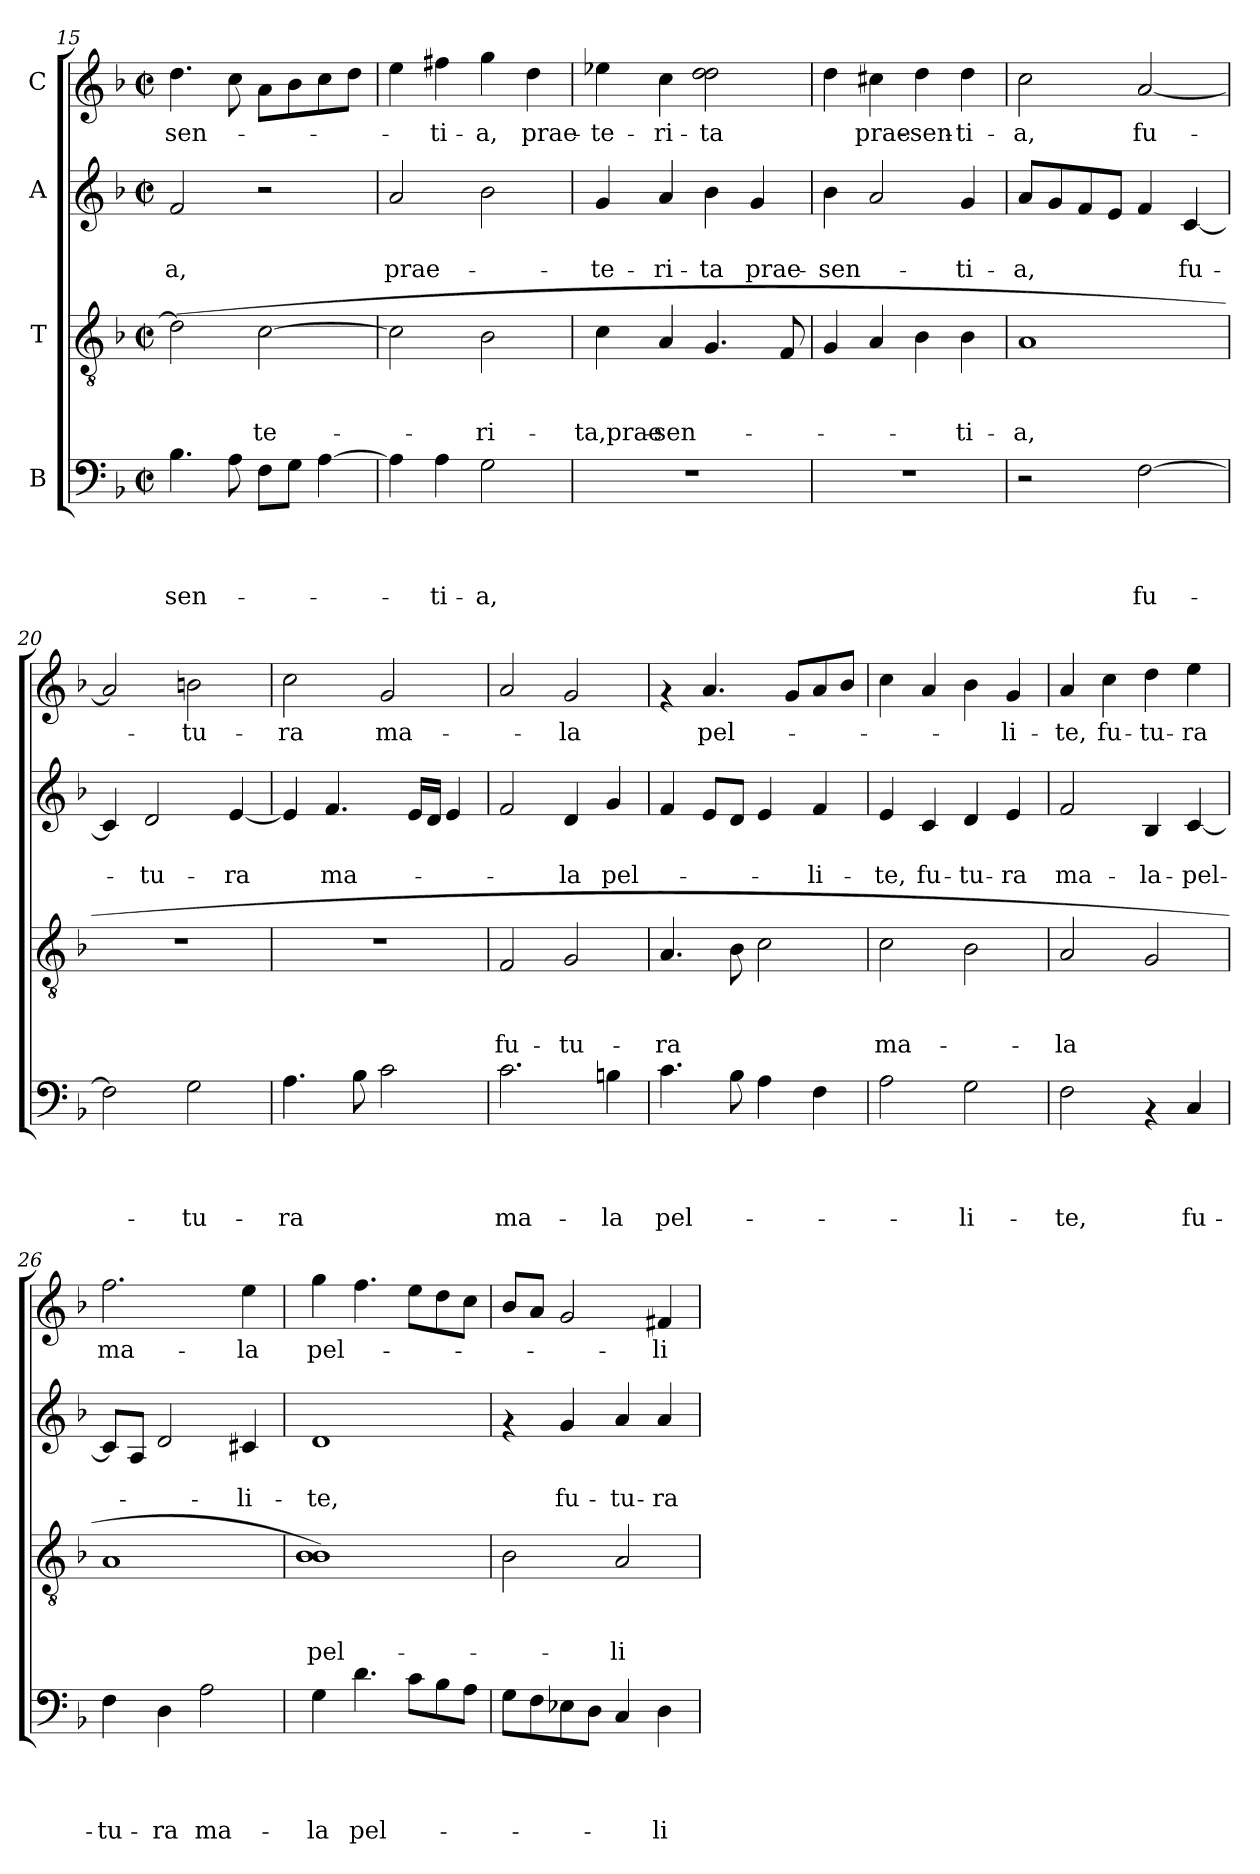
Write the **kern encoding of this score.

**kern	**text	**text	**text	**text	**kern	**text	**text	**text	**kern	**text	**text	**kern	**text
*part4	*part4	*part4	*part4	*part4	*part3	*part3	*part3	*part3	*part2	*part2	*part2	*part1	*part1
*staff4	*staff4	*staff4	*staff4	*staff4	*staff3	*staff3	*staff3	*staff3	*staff2	*staff2	*staff2	*staff1	*staff1
*I"B	*	*	*	*	*I"T	*	*	*	*I"A	*	*	*I"C	*
*clefF4	*	*	*	*	*clefGv2	*	*	*	*clefG2	*	*	*clefG2	*
*k[b-]	*	*	*	*	*k[b-]	*	*	*	*k[b-]	*	*	*k[b-]	*
*F:	*	*	*	*	*F:	*	*	*	*F:	*	*	*F:	*
*M2/2	*	*	*	*	*M2/2	*	*	*	*M2/2	*	*	*M2/2	*
*met(c|)	*	*	*	*	*met(c|)	*	*	*	*met(c|)	*	*	*met(c|)	*
=15	=15	=15	=15	=15	=15	=15	=15	=15	=15	=15	=15	=15	=15
!	!	!	!	!LO:LY:b:rj	!	!	!	!	!	!	!LO:LY:b:rj	!	!LO:LY:b:rj
4.B-\	.	.	.	-sen-	(<2d\]	.	.	.	2f/	.	-a,	4.dd\	-sen-
8A\	.	.	.	.	.	.	.	.	.	.	.	8cc\	.
!	!	!	!	!	!	!	!	!LO:LY:b	!	!	!	!	!
8F\L	.	.	.	.	[>2c\	.	.	-te-	2r	.	.	8a\L	.
8G\J	.	.	.	.	.	.	.	.	.	.	.	8b-\	.
[>4A\	.	.	.	.	.	.	.	.	.	.	.	8cc\	.
.	.	.	.	.	.	.	.	.	.	.	.	8dd\J	.
=16	=16	=16	=16	=16	=16	=16	=16	=16	=16	=16	=16	=16	=16
!	!	!	!	!	!	!	!	!	!	!	!LO:LY:b:rj	!	!
4A\]	.	.	.	.	2c\]	.	.	.	2a/	.	prae-	4ee\	.
!	!	!	!	!LO:LY:b:rj	!	!	!	!	!	!	!	!	!LO:LY:b:rj
4A\	.	.	.	-ti-	.	.	.	.	.	.	.	4ff#X\	-ti-
!	!	!	!	!LO:LY:b:rj	!	!	!	!LO:LY:b	!	!	!	!	!LO:LY:b:rj
2G\	.	.	.	-a,	2B-\	.	.	-ri-	2b-\	.	.	4gg\	-a,
!	!	!	!	!	!	!	!	!	!	!	!	!	!LO:LY:b:rj
.	.	.	.	.	.	.	.	.	.	.	.	4dd\	prae-
=17	=17	=17	=17	=17	=17	=17	=17	=17	=17	=17	=17	=17	=17
!	!	!	!	!	!	!	!	!LO:LY:b	!	!	!LO:LY:b:rj	!	!LO:LY:b:rj
1r	.	.	.	.	4c\	.	.	-ta,prae-	4g/	.	-te-	4ee-X\	-te-
!	!	!	!	!	!	!	!	!LO:LY:b	!	!	!LO:LY:b:rj	!	!LO:LY:b:rj
.	.	.	.	.	4A/	.	.	-sen-	4a/	.	-ri-	4cc\	-ri-
!	!	!	!	!	!	!	!	!	!	!	!LO:LY:b:rj	!	!LO:LY:b:rj
.	.	.	.	.	4.G/	.	.	.	4b-\	.	-ta	2dd\ 2dd\	-ta
!	!	!	!	!	!	!	!	!	!	!	!LO:LY:b:rj	!	!
.	.	.	.	.	.	.	.	.	4g/	.	prae-	.	.
.	.	.	.	.	8F/	.	.	.	.	.	.	.	.
!!LO:PB:g=z
=18	=18	=18	=18	=18	=18	=18	=18	=18	=18	=18	=18	=18	=18
!	!	!	!	!	!	!	!	!	!	!	!LO:LY:b:rj	!	!
1r	.	.	.	.	4G/	.	.	.	4b-\	.	-sen-	4dd\	.
!	!	!	!	!	!	!	!	!	!	!	!	!	!LO:LY:b:rj
.	.	.	.	.	4A/	.	.	.	2a/	.	.	4cc#X\	prae-
!	!	!	!	!	!	!	!	!	!	!	!	!	!LO:LY:b:rj
.	.	.	.	.	4B-\	.	.	.	.	.	.	4dd\	-sen-
!	!	!	!	!	!	!	!	!LO:LY:b	!	!	!LO:LY:b:rj	!	!LO:LY:b:rj
.	.	.	.	.	4B-\	.	.	-ti-	4g/	.	-ti-	4dd\	-ti-
=19	=19	=19	=19	=19	=19	=19	=19	=19	=19	=19	=19	=19	=19
!	!	!	!	!	!	!	!	!LO:LY:b	!	!	!LO:LY:b:rj	!	!LO:LY:b:rj
2r	.	.	.	.	1A	.	.	-a,	8a/L	.	-a,	2cc\	-a,
.	.	.	.	.	.	.	.	.	8g/	.	.	.	.
.	.	.	.	.	.	.	.	.	8f/	.	.	.	.
.	.	.	.	.	.	.	.	.	8e/J	.	.	.	.
!	!	!	!	!LO:LY:b:rj	!	!	!	!	!	!	!	!	!LO:LY:b:rj
[>2F\	.	.	.	fu-	.	.	.	.	4f/	.	.	[<2a/	fu-
!	!	!	!	!	!	!	!	!	!	!	!LO:LY:b:rj	!	!
.	.	.	.	.	.	.	.	.	[<4c/	.	fu-	.	.
=20	=20	=20	=20	=20	=20	=20	=20	=20	=20	=20	=20	=20	=20
2F\]	.	.	.	.	1r	.	.	.	4c/]	.	.	2a/]	.
!	!	!	!	!	!	!	!	!	!	!	!LO:LY:b:rj	!	!
.	.	.	.	.	.	.	.	.	2d/	.	-tu-	.	.
!	!	!	!	!LO:LY:b:rj	!	!	!	!	!	!	!	!	!LO:LY:b:rj
2G\	.	.	.	-tu-	.	.	.	.	.	.	.	2bn\	-tu-
!	!	!	!	!	!	!	!	!	!	!	!LO:LY:b:rj	!	!
.	.	.	.	.	.	.	.	.	[<4e/	.	-ra	.	.
=21	=21	=21	=21	=21	=21	=21	=21	=21	=21	=21	=21	=21	=21
!	!	!	!	!LO:LY:b:rj	!	!	!	!	!	!	!	!	!LO:LY:b:rj
4.A\	.	.	.	-ra	1r	.	.	.	4e/]	.	.	2cc\	-ra
!	!	!	!	!	!	!	!	!	!	!	!LO:LY:b:rj	!	!
.	.	.	.	.	.	.	.	.	4.f/	.	ma-	.	.
8B-\	.	.	.	.	.	.	.	.	.	.	.	.	.
!	!	!	!	!	!	!	!	!	!	!	!	!	!LO:LY:b:rj
2c\	.	.	.	.	.	.	.	.	.	.	.	2g/	ma-
.	.	.	.	.	.	.	.	.	16e/LL	.	.	.	.
.	.	.	.	.	.	.	.	.	16d/JJ	.	.	.	.
.	.	.	.	.	.	.	.	.	4e/	.	.	.	.
=22	=22	=22	=22	=22	=22	=22	=22	=22	=22	=22	=22	=22	=22
!	!	!	!	!LO:LY:b:rj	!	!	!	!LO:LY:b	!	!	!	!	!
2.c\	.	.	.	ma-	2F/	.	.	fu-	2f/	.	.	2a/	.
!	!	!	!	!	!	!	!	!LO:LY:b	!	!	!LO:LY:b:rj	!	!LO:LY:b:rj
.	.	.	.	.	2G/	.	.	-tu-	4d/	.	-la	2g/	-la
!	!	!	!	!LO:LY:b:rj	!	!	!	!	!	!	!LO:LY:b:rj	!	!
4Bn\	.	.	.	-la	.	.	.	.	4g/	.	pel-	.	.
=23	=23	=23	=23	=23	=23	=23	=23	=23	=23	=23	=23	=23	=23
!	!	!	!	!LO:LY:b:rj	!	!	!	!LO:LY:b	!	!	!	!	!
4.c\	.	.	.	pel-	4.A/	.	.	-ra	4f/	.	.	4rf	.
!	!	!	!	!	!	!	!	!	!	!	!	!	!LO:LY:b:rj
.	.	.	.	.	.	.	.	.	8e/L	.	.	4.a/	pel-
8B-\	.	.	.	.	8B-\	.	.	.	8d/J	.	.	.	.
4A\	.	.	.	.	2c\	.	.	.	4e/	.	.	.	.
.	.	.	.	.	.	.	.	.	.	.	.	8g/L	.
!	!	!	!	!	!	!	!	!	!	!	!LO:LY:b:rj	!	!
4F\	.	.	.	.	.	.	.	.	4f/	.	-li-	8a/	.
.	.	.	.	.	.	.	.	.	.	.	.	8b-/J	.
!!LO:LB:g=z
=24	=24	=24	=24	=24	=24	=24	=24	=24	=24	=24	=24	=24	=24
!	!	!	!	!	!	!	!	!LO:LY:b	!	!	!LO:LY:b:rj	!	!
2A\	.	.	.	.	2c\	.	.	ma-	4e/	.	-te,	4cc\	.
!	!	!	!	!	!	!	!	!	!	!	!LO:LY:b:rj	!	!
.	.	.	.	.	.	.	.	.	4c/	.	fu-	4a/	.
!	!	!	!	!LO:LY:b:rj	!	!	!	!	!	!	!LO:LY:b:rj	!	!
2G\	.	.	.	-li-	2B-\	.	.	.	4d/	.	-tu-	4b-\	.
!	!	!	!	!	!	!	!	!	!	!	!LO:LY:b:rj	!	!LO:LY:b:rj
.	.	.	.	.	.	.	.	.	4e/	.	-ra	4g/	-li-
=25	=25	=25	=25	=25	=25	=25	=25	=25	=25	=25	=25	=25	=25
!	!	!	!	!LO:LY:b:rj	!	!	!	!LO:LY:b	!	!	!LO:LY:b:rj	!	!LO:LY:b:rj
2F\	.	.	.	-te,	2A/	.	.	-la	2f/	.	ma-	4a/	-te,
!	!	!	!	!	!	!	!	!	!	!	!	!	!LO:LY:b:rj
.	.	.	.	.	.	.	.	.	.	.	.	4cc\	fu-
!	!	!	!	!	!	!	!	!	!	!	!LO:LY:b:rj	!	!LO:LY:b:rj
4rAA	.	.	.	.	2G/	.	.	.	4B-/	.	-la-	4dd\	-tu-
!	!	!	!	!LO:LY:b:rj	!	!	!	!	!	!	!LO:LY:b:rj	!	!LO:LY:b:rj
4C/	.	.	.	fu-	.	.	.	.	[<4c/	.	-pel-	4ee\	-ra
=26	=26	=26	=26	=26	=26	=26	=26	=26	=26	=26	=26	=26	=26
!	!	!	!	!LO:LY:b:rj	!	!	!	!	!	!	!	!	!LO:LY:b:rj
4F\	.	.	.	-tu-	1A	.	.	.	8c/L]	.	.	2.ff\	ma-
.	.	.	.	.	.	.	.	.	8A/J	.	.	.	.
!	!	!	!	!LO:LY:b:rj	!	!	!	!	!	!	!	!	!
4D\	.	.	.	-ra	.	.	.	.	2d/	.	.	.	.
!	!	!	!	!LO:LY:b:rj	!	!	!	!	!	!	!	!	!
2A\	.	.	.	ma-	.	.	.	.	.	.	.	.	.
!	!	!	!	!	!	!	!	!	!	!	!LO:LY:b:rj	!	!LO:LY:b:rj
.	.	.	.	.	.	.	.	.	4c#X/	.	-li-	4ee\	-la
=27	=27	=27	=27	=27	=27	=27	=27	=27	=27	=27	=27	=27	=27
!	!	!	!	!LO:LY:b:rj	!	!	!	!LO:LY:b	!	!	!LO:LY:b:rj	!	!LO:LY:b:rj
4G\	.	.	.	-la	1B- 1B-)	.	.	pel-	1d	.	-te,	4gg\	pel-
!	!	!	!	!LO:LY:b:rj	!	!	!	!	!	!	!	!	!
4.d\	.	.	.	pel-	.	.	.	.	.	.	.	4.ff\	.
8c\L	.	.	.	.	.	.	.	.	.	.	.	8ee\L	.
8B-\	.	.	.	.	.	.	.	.	.	.	.	8dd\	.
8A\J	.	.	.	.	.	.	.	.	.	.	.	8cc\J	.
!!LO:PB:g=z
=28	=28	=28	=28	=28	=28	=28	=28	=28	=28	=28	=28	=28	=28
8G\L	.	.	.	.	2B-\	.	.	.	4rf	.	.	8b-/L	.
8F\	.	.	.	.	.	.	.	.	.	.	.	8a/J	.
!	!	!	!	!	!	!	!	!	!	!	!LO:LY:b:rj	!	!
8E-X\	.	.	.	.	.	.	.	.	4g/	.	fu-	2g/	.
8D\J	.	.	.	.	.	.	.	.	.	.	.	.	.
!	!	!	!	!	!	!	!	!LO:LY:b	!	!	!LO:LY:b:rj	!	!
4C/	.	.	.	.	2A/	.	.	-li-	4a/	.	-tu-	.	.
!	!	!	!	!LO:LY:b:rj	!	!	!	!	!	!	!LO:LY:b:rj	!	!LO:LY:b:rj
4D\	.	.	.	-li-	.	.	.	.	4a/	.	-ra	4f#X/	-li-
=	=	=	=	=	=	=	=	=	=	=	=	=	=
*-	*-	*-	*-	*-	*-	*-	*-	*-	*-	*-	*-	*-	*-
